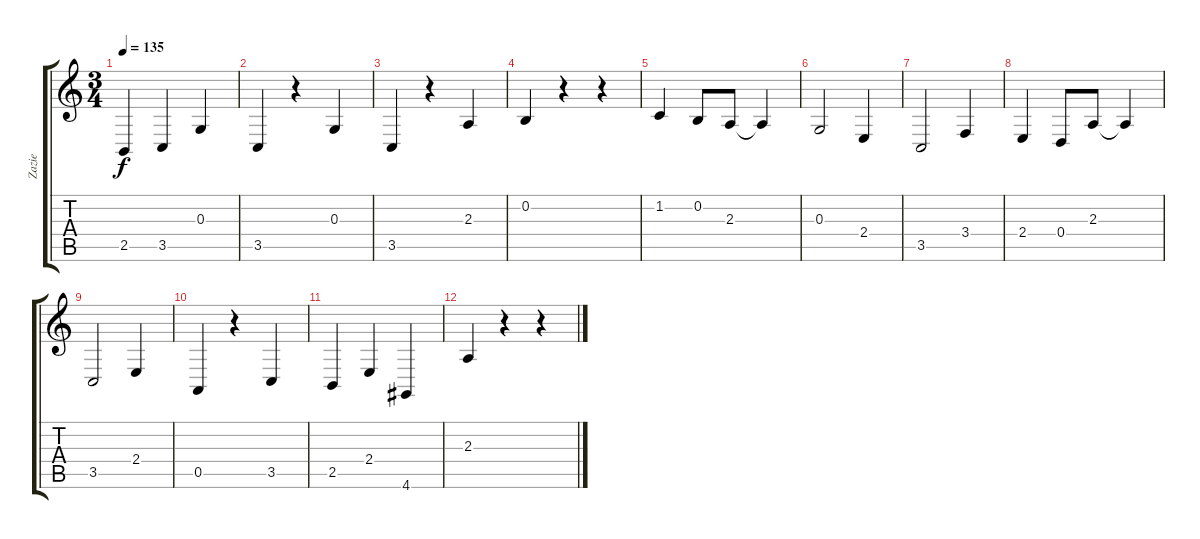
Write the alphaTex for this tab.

\track ("Zazie" "Zazie") {instrument acousticgrandpiano}
\staff {score tabs}
\tuning (E4 B3 G3 D3 A2 E2) {hide}
\ts (3 4)
\tempo 135
\clef g2
\ks c
2.5.4{dy f} 3.5.4 0.3.4 |
3.5.4 r.4 0.3.4 |
3.5.4 r.4 2.3.4 |
0.2.4 r.4 r.4 |
1.2.4 0.2.8 2.3.8 2.3{t}.4 |
0.3.2 2.4.4 |
3.5.2 3.4.4 |
2.4.4 0.4.8 2.3.8 2.3{t}.4 |
3.5.2 2.4.4 |
0.5.4 r.4 3.5.4 |
2.5.4 2.4.4 4.6.4 |
2.3.4 r.4 r.4
